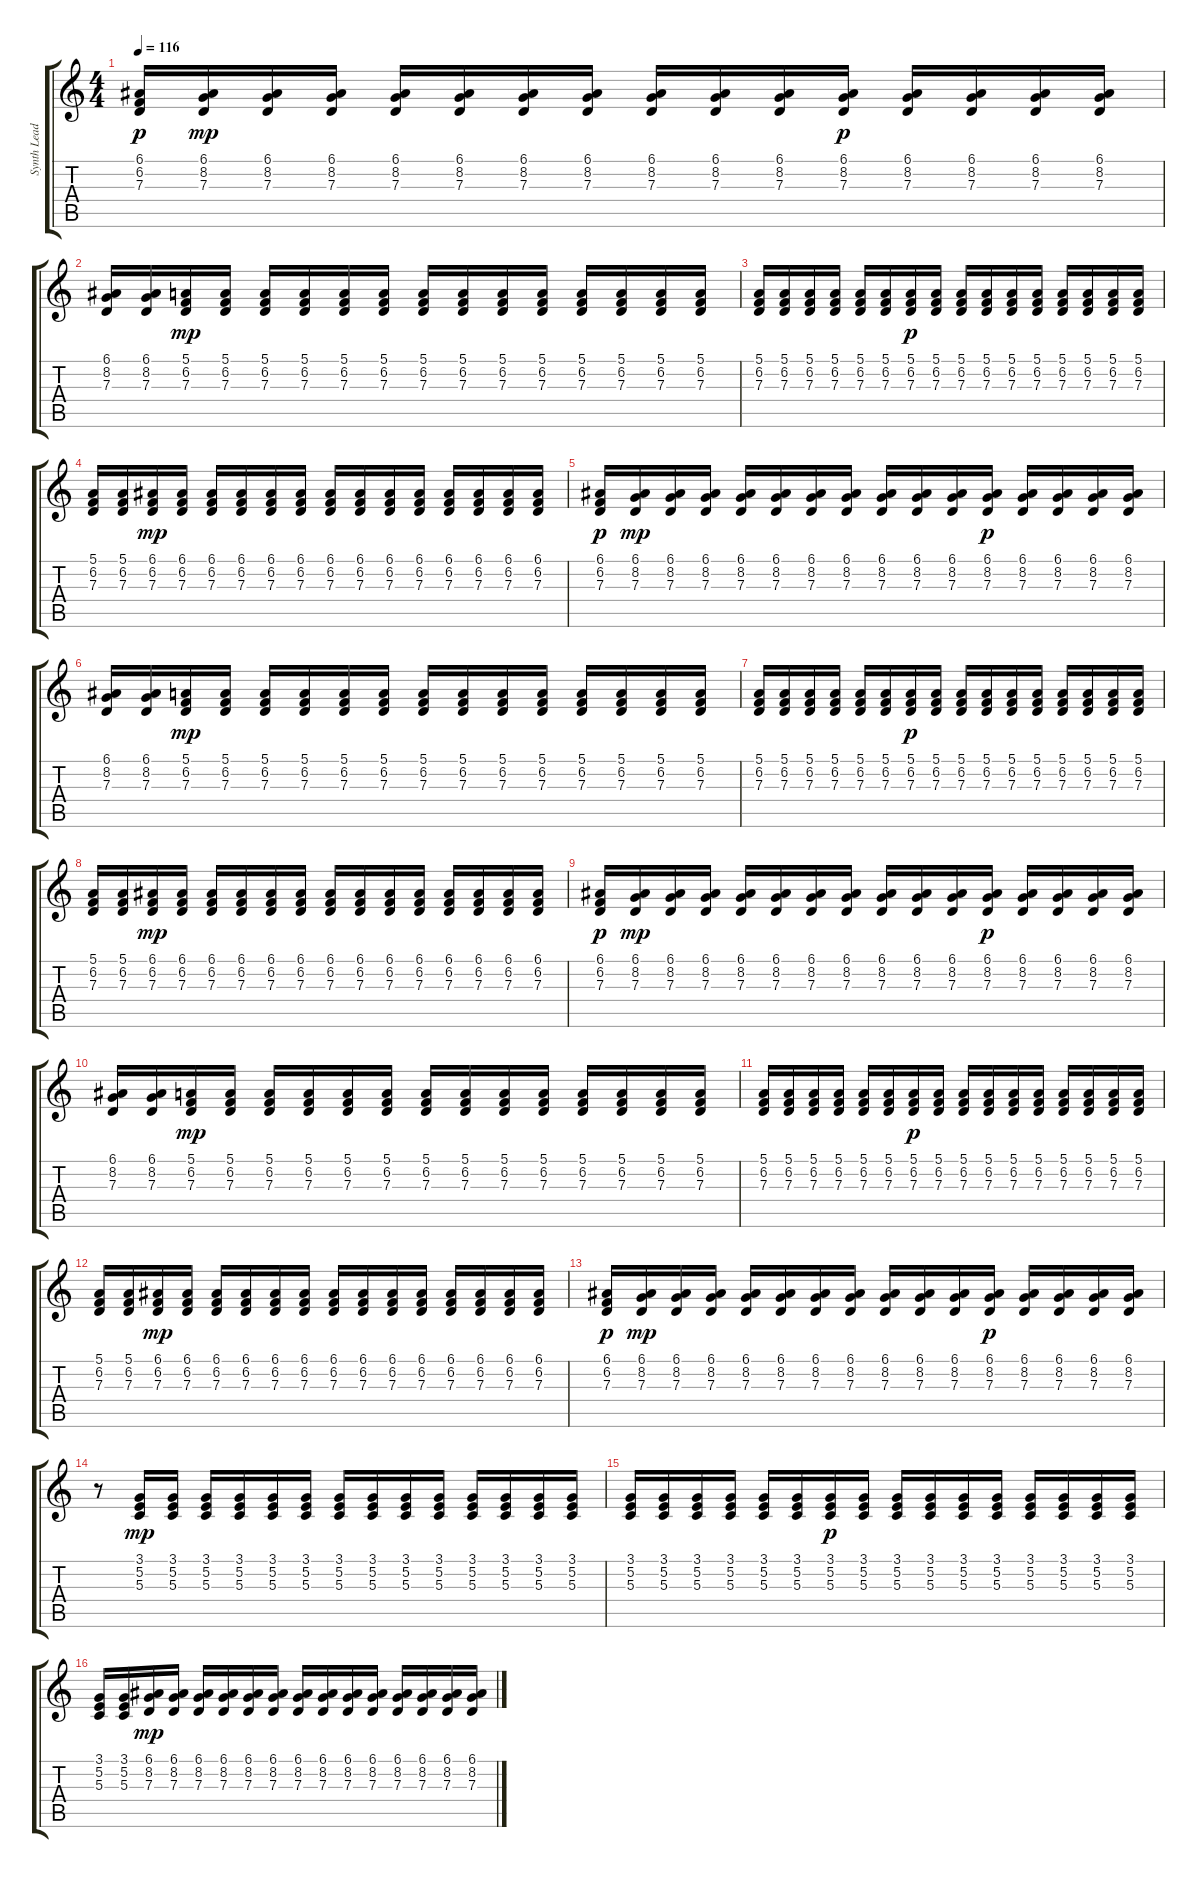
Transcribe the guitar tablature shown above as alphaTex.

\track ("Synth Lead (Square) " "Synth Lead") {instrument lead1square}
\staff {score tabs}
\tuning (E4 B3 G3 D3 A2 E2) {hide}
\ts (4 4)
\tempo 116
\clef g2
\ks c
(6.1 6.2 7.3).16{dy p volume 12} (6.1 8.2 7.3).16{dy mp volume 16} (6.1 8.2 7.3).16 (6.1 8.2 7.3).16{volume 16} (6.1 8.2 7.3).16 (6.1 8.2 7.3).16{volume 15} (6.1 8.2 7.3).16 (6.1 8.2 7.3).16{volume 14} (6.1 8.2 7.3).16 (6.1 8.2 7.3).16{volume 14} (6.1 8.2 7.3).16 (6.1 8.2 7.3).16{dy p volume 14} (6.1 8.2 7.3).16 (6.1 8.2 7.3).16{volume 13} (6.1 8.2 7.3).16 (6.1 8.2 7.3).16{volume 12} |
(6.1 8.2 7.3).16 (6.1 8.2 7.3).16{volume 12} (5.1 6.2 7.3).16{dy mp volume 16} (5.1 6.2 7.3).16 (5.1 6.2 7.3).16{volume 16} (5.1 6.2 7.3).16 (5.1 6.2 7.3).16{volume 15} (5.1 6.2 7.3).16 (5.1 6.2 7.3).16{volume 14} (5.1 6.2 7.3).16 (5.1 6.2 7.3).16{volume 14} (5.1 6.2 7.3).16 (5.1 6.2 7.3).16{volume 14} (5.1 6.2 7.3).16 (5.1 6.2 7.3).16{volume 13} (5.1 6.2 7.3).16 |
(5.1 6.2 7.3).16{volume 12} (5.1 6.2 7.3).16 (5.1 6.2 7.3).16{volume 12} (5.1 6.2 7.3).16 (5.1 6.2 7.3).16{volume 12} (5.1 6.2 7.3).16 (5.1 6.2 7.3).16{dy p volume 11} (5.1 6.2 7.3).16 (5.1 6.2 7.3).16{volume 10} (5.1 6.2 7.3).16 (5.1 6.2 7.3).16{volume 10} (5.1 6.2 7.3).16 (5.1 6.2 7.3).16{volume 10} (5.1 6.2 7.3).16 (5.1 6.2 7.3).16{volume 9} (5.1 6.2 7.3).16 |
(5.1 6.2 7.3).16{volume 8} (5.1 6.2 7.3).16 (6.1 6.2 7.3).16{dy mp volume 16} (6.1 6.2 7.3).16 (6.1 6.2 7.3).16{volume 16} (6.1 6.2 7.3).16 (6.1 6.2 7.3).16{volume 15} (6.1 6.2 7.3).16 (6.1 6.2 7.3).16{volume 14} (6.1 6.2 7.3).16 (6.1 6.2 7.3).16{volume 14} (6.1 6.2 7.3).16 (6.1 6.2 7.3).16{volume 14} (6.1 6.2 7.3).16 (6.1 6.2 7.3).16{volume 13} (6.1 6.2 7.3).16 |
(6.1 6.2 7.3).16{dy p volume 12} (6.1 8.2 7.3).16{dy mp volume 16} (6.1 8.2 7.3).16 (6.1 8.2 7.3).16{volume 16} (6.1 8.2 7.3).16 (6.1 8.2 7.3).16{volume 15} (6.1 8.2 7.3).16 (6.1 8.2 7.3).16{volume 14} (6.1 8.2 7.3).16 (6.1 8.2 7.3).16{volume 14} (6.1 8.2 7.3).16 (6.1 8.2 7.3).16{dy p volume 14} (6.1 8.2 7.3).16 (6.1 8.2 7.3).16{volume 13} (6.1 8.2 7.3).16 (6.1 8.2 7.3).16{volume 12} |
(6.1 8.2 7.3).16 (6.1 8.2 7.3).16{volume 12} (5.1 6.2 7.3).16{dy mp volume 16} (5.1 6.2 7.3).16 (5.1 6.2 7.3).16{volume 16} (5.1 6.2 7.3).16 (5.1 6.2 7.3).16{volume 15} (5.1 6.2 7.3).16 (5.1 6.2 7.3).16{volume 14} (5.1 6.2 7.3).16 (5.1 6.2 7.3).16{volume 14} (5.1 6.2 7.3).16 (5.1 6.2 7.3).16{volume 14} (5.1 6.2 7.3).16 (5.1 6.2 7.3).16{volume 13} (5.1 6.2 7.3).16 |
(5.1 6.2 7.3).16{volume 12} (5.1 6.2 7.3).16 (5.1 6.2 7.3).16{volume 12} (5.1 6.2 7.3).16 (5.1 6.2 7.3).16{volume 12} (5.1 6.2 7.3).16 (5.1 6.2 7.3).16{dy p volume 11} (5.1 6.2 7.3).16 (5.1 6.2 7.3).16{volume 10} (5.1 6.2 7.3).16 (5.1 6.2 7.3).16{volume 10} (5.1 6.2 7.3).16 (5.1 6.2 7.3).16{volume 10} (5.1 6.2 7.3).16 (5.1 6.2 7.3).16{volume 9} (5.1 6.2 7.3).16 |
(5.1 6.2 7.3).16{volume 8} (5.1 6.2 7.3).16 (6.1 6.2 7.3).16{dy mp volume 16} (6.1 6.2 7.3).16 (6.1 6.2 7.3).16{volume 16} (6.1 6.2 7.3).16 (6.1 6.2 7.3).16{volume 15} (6.1 6.2 7.3).16 (6.1 6.2 7.3).16{volume 14} (6.1 6.2 7.3).16 (6.1 6.2 7.3).16{volume 14} (6.1 6.2 7.3).16 (6.1 6.2 7.3).16{volume 14} (6.1 6.2 7.3).16 (6.1 6.2 7.3).16{volume 13} (6.1 6.2 7.3).16 |
(6.1 6.2 7.3).16{dy p volume 12} (6.1 8.2 7.3).16{dy mp volume 16} (6.1 8.2 7.3).16 (6.1 8.2 7.3).16{volume 16} (6.1 8.2 7.3).16 (6.1 8.2 7.3).16{volume 15} (6.1 8.2 7.3).16 (6.1 8.2 7.3).16{volume 14} (6.1 8.2 7.3).16 (6.1 8.2 7.3).16{volume 14} (6.1 8.2 7.3).16 (6.1 8.2 7.3).16{dy p volume 14} (6.1 8.2 7.3).16 (6.1 8.2 7.3).16{volume 13} (6.1 8.2 7.3).16 (6.1 8.2 7.3).16{volume 12} |
(6.1 8.2 7.3).16 (6.1 8.2 7.3).16{volume 12} (5.1 6.2 7.3).16{dy mp volume 16} (5.1 6.2 7.3).16 (5.1 6.2 7.3).16{volume 16} (5.1 6.2 7.3).16 (5.1 6.2 7.3).16{volume 15} (5.1 6.2 7.3).16 (5.1 6.2 7.3).16{volume 14} (5.1 6.2 7.3).16 (5.1 6.2 7.3).16{volume 14} (5.1 6.2 7.3).16 (5.1 6.2 7.3).16{volume 14} (5.1 6.2 7.3).16 (5.1 6.2 7.3).16{volume 13} (5.1 6.2 7.3).16 |
(5.1 6.2 7.3).16{volume 12} (5.1 6.2 7.3).16 (5.1 6.2 7.3).16{volume 12} (5.1 6.2 7.3).16 (5.1 6.2 7.3).16{volume 12} (5.1 6.2 7.3).16 (5.1 6.2 7.3).16{dy p volume 11} (5.1 6.2 7.3).16 (5.1 6.2 7.3).16{volume 10} (5.1 6.2 7.3).16 (5.1 6.2 7.3).16{volume 10} (5.1 6.2 7.3).16 (5.1 6.2 7.3).16{volume 10} (5.1 6.2 7.3).16 (5.1 6.2 7.3).16{volume 9} (5.1 6.2 7.3).16 |
(5.1 6.2 7.3).16{volume 8} (5.1 6.2 7.3).16 (6.1 6.2 7.3).16{dy mp volume 16} (6.1 6.2 7.3).16 (6.1 6.2 7.3).16{volume 16} (6.1 6.2 7.3).16 (6.1 6.2 7.3).16{volume 15} (6.1 6.2 7.3).16 (6.1 6.2 7.3).16{volume 14} (6.1 6.2 7.3).16 (6.1 6.2 7.3).16{volume 14} (6.1 6.2 7.3).16 (6.1 6.2 7.3).16{volume 14} (6.1 6.2 7.3).16 (6.1 6.2 7.3).16{volume 13} (6.1 6.2 7.3).16 |
(6.1 6.2 7.3).16{dy p volume 12} (6.1 8.2 7.3).16{dy mp volume 16} (6.1 8.2 7.3).16 (6.1 8.2 7.3).16{volume 16} (6.1 8.2 7.3).16 (6.1 8.2 7.3).16{volume 15} (6.1 8.2 7.3).16 (6.1 8.2 7.3).16{volume 14} (6.1 8.2 7.3).16 (6.1 8.2 7.3).16{volume 14} (6.1 8.2 7.3).16 (6.1 8.2 7.3).16{dy p volume 14} (6.1 8.2 7.3).16 (6.1 8.2 7.3).16{volume 13} (6.1 8.2 7.3).16 (6.1 8.2 7.3).16{volume 12} |
r.8 (3.1 5.2 5.3).16{dy mp volume 16} (3.1 5.2 5.3).16 (3.1 5.2 5.3).16{volume 16} (3.1 5.2 5.3).16 (3.1 5.2 5.3).16{volume 15} (3.1 5.2 5.3).16 (3.1 5.2 5.3).16{volume 14} (3.1 5.2 5.3).16 (3.1 5.2 5.3).16{volume 14} (3.1 5.2 5.3).16 (3.1 5.2 5.3).16{volume 14} (3.1 5.2 5.3).16 (3.1 5.2 5.3).16{volume 13} (3.1 5.2 5.3).16 |
(3.1 5.2 5.3).16{volume 12} (3.1 5.2 5.3).16 (3.1 5.2 5.3).16{volume 12} (3.1 5.2 5.3).16 (3.1 5.2 5.3).16{volume 12} (3.1 5.2 5.3).16 (3.1 5.2 5.3).16{dy p volume 11} (3.1 5.2 5.3).16 (3.1 5.2 5.3).16{volume 10} (3.1 5.2 5.3).16 (3.1 5.2 5.3).16{volume 10} (3.1 5.2 5.3).16 (3.1 5.2 5.3).16{volume 10} (3.1 5.2 5.3).16 (3.1 5.2 5.3).16{volume 9} (3.1 5.2 5.3).16 |
(3.1 5.2 5.3).16{volume 8} (3.1 5.2 5.3).16 (6.1 8.2 7.3).16{dy mp volume 16} (6.1 8.2 7.3).16 (6.1 8.2 7.3).16{volume 16} (6.1 8.2 7.3).16 (6.1 8.2 7.3).16{volume 15} (6.1 8.2 7.3).16 (6.1 8.2 7.3).16{volume 14} (6.1 8.2 7.3).16 (6.1 8.2 7.3).16{volume 14} (6.1 8.2 7.3).16 (6.1 8.2 7.3).16{volume 14} (6.1 8.2 7.3).16 (6.1 8.2 7.3).16{volume 13} (6.1 8.2 7.3).16
